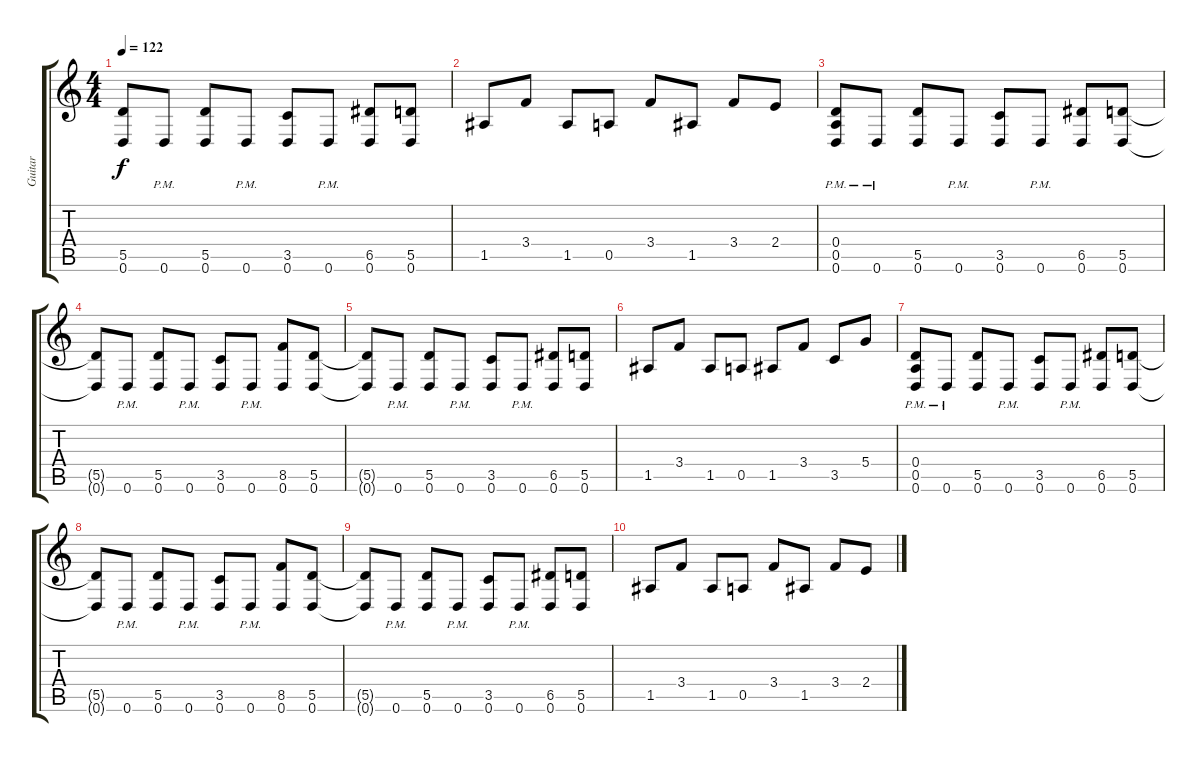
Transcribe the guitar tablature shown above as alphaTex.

\track ("Guitar" "Guitar") {instrument distortionguitar}
\staff {score tabs}
\tuning (E4 B3 G3 D3 A2 D2) {hide}
\ts (4 4)
\tempo 122
\clef g2
\ks c
(5.5{t} 0.6{t}).8{dy f} 0.6{pm}.8 (5.5 0.6).8 0.6{pm}.8 (3.5 0.6).8 0.6{pm}.8 (6.5 0.6).8 (5.5 0.6).8 |
1.5.8 3.4.8 1.5.8 0.5.8 3.4.8 1.5.8 3.4.8 2.4.8 |
(0.4{pm} 0.5{pm} 0.6{pm}).8 0.6{pm}.8 (5.5 0.6).8 0.6{pm}.8 (3.5 0.6).8 0.6{pm}.8 (6.5 0.6).8 (5.5 0.6).8 |
(5.5{t} 0.6{t}).8 0.6{pm}.8 (5.5 0.6).8 0.6{pm}.8 (3.5 0.6).8 0.6{pm}.8 (8.5 0.6).8 (5.5 0.6).8 |
(5.5{t} 0.6{t}).8 0.6{pm}.8 (5.5 0.6).8 0.6{pm}.8 (3.5 0.6).8 0.6{pm}.8 (6.5 0.6).8 (5.5 0.6).8 |
1.5.8 3.4.8 1.5.8 0.5.8 1.5.8 3.4.8 3.5.8 5.4.8 |
(0.4{pm} 0.5{pm} 0.6{pm}).8 0.6{pm}.8 (5.5 0.6).8 0.6{pm}.8 (3.5 0.6).8 0.6{pm}.8 (6.5 0.6).8 (5.5 0.6).8 |
(5.5{t} 0.6{t}).8 0.6{pm}.8 (5.5 0.6).8 0.6{pm}.8 (3.5 0.6).8 0.6{pm}.8 (8.5 0.6).8 (5.5 0.6).8 |
(5.5{t} 0.6{t}).8 0.6{pm}.8 (5.5 0.6).8 0.6{pm}.8 (3.5 0.6).8 0.6{pm}.8 (6.5 0.6).8 (5.5 0.6).8 |
1.5.8 3.4.8 1.5.8 0.5.8 3.4.8 1.5.8 3.4.8 2.4.8
